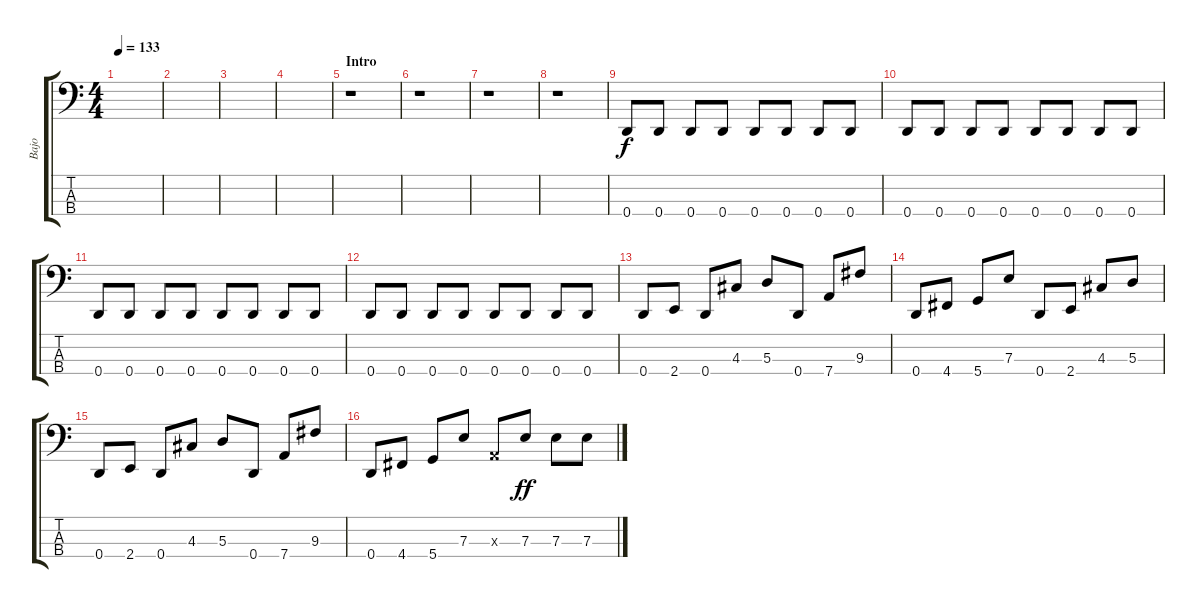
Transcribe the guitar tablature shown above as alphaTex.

\track ("Bajo" "Bajo") {instrument electricbassfinger}
\staff {score tabs}
\tuning (G2 D2 A1 D1) {hide}
\ts (4 4)
\tempo 133
\clef f4
\ks c
|
|
|
|
\section ("" "Intro")
r.1 |
r.1 |
r.1 |
r.1 |
0.4.8 0.4.8 0.4.8 0.4.8 0.4.8 0.4.8 0.4.8 0.4.8 |
0.4.8 0.4.8 0.4.8 0.4.8 0.4.8 0.4.8 0.4.8 0.4.8 |
0.4.8 0.4.8 0.4.8 0.4.8 0.4.8 0.4.8 0.4.8 0.4.8 |
0.4.8 0.4.8 0.4.8 0.4.8 0.4.8 0.4.8 0.4.8 0.4.8 |
0.4.8 2.4.8 0.4.8 4.3.8 5.3.8 0.4.8 7.4.8 9.3.8 |
0.4.8 4.4.8 5.4.8 7.3.8 0.4.8 2.4.8 4.3.8 5.3.8 |
0.4.8 2.4.8 0.4.8 4.3.8 5.3.8 0.4.8 7.4.8 9.3.8 |
0.4.8 4.4.8 5.4.8 7.3.8 0.3{x}.8{dy f} 7.3.8{dy ff} 7.3.8 7.3.8
